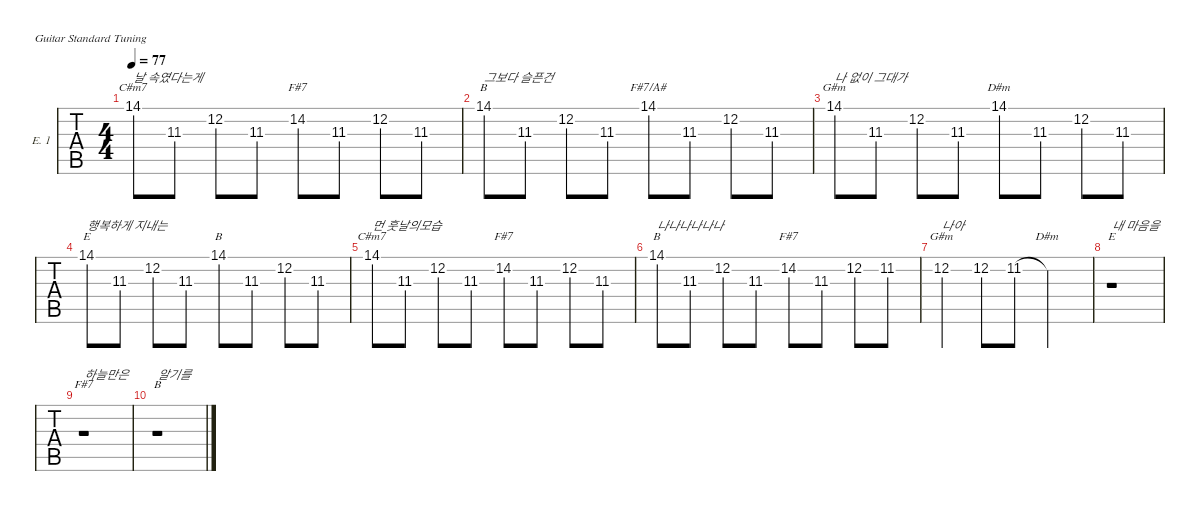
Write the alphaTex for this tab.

\defaultSystemsLayout 4
\hideDynamics
\bracketExtendMode nobrackets
\firstSystemTrackNameOrientation horizontal
\track ("Distortion Guitar" "E. 1") {defaultSystemsLayout 4 instrument distortionguitar}
\staff {tabs}
\tuning (E4 B3 G3 D3 A2 E2)
\chord ("B" 2 4 4 4 2 x) {showdiagram false showfingering false barre 2}
\chord ("E" 0 0 1 2 2 0) {showdiagram false showfingering false}
\chord ("C#m7" 4 5 4 6 4 x) {firstfret 4 showdiagram false showfingering false barre (4 4)}
\chord ("F#7" 2 2 3 2 4 2) {showdiagram false showfingering false barre (2 2 2)}
\chord ("F#7/A#" 2 2 3 2 4 2) {showdiagram false showfingering false barre (2 2 2)}
\chord ("G#m" 11 12 13 13 11 x) {firstfret 11 showdiagram false showfingering false barre 11}
\chord ("D#m" 6 7 8 8 6 x) {firstfret 6 showdiagram false showfingering false barre 6}
\ts (4 4)
\tempo 77
\clef g2
\ks c
14.1{acc #}.8{ch "C#m7" txt "날 속였다는게" dy mf} 11.3{acc #}.8 12.2.8 11.3{acc #}.8 14.2{acc #}.8{ch "F#7"} 11.3{acc #}.8 12.2.8 11.3{acc #}.8 |
14.1{acc #}.8{ch "B" txt "그보다 슬픈건"} 11.3{acc #}.8 12.2.8 11.3{acc #}.8 14.1{acc #}.8{ch "F#7/A#"} 11.3{acc #}.8 12.2.8 11.3{acc #}.8 |
14.1{acc #}.8{ch "G#m" txt "나 없이 그대가"} 11.3{acc #}.8 12.2.8 11.3{acc #}.8 14.1{acc #}.8{ch "D#m"} 11.3{acc #}.8 12.2.8 11.3{acc #}.8 |
14.1{acc #}.8{ch "E" txt "행복하게 지내는"} 11.3{acc #}.8 12.2.8 11.3{acc #}.8 14.1{acc #}.8{ch "B"} 11.3{acc #}.8 12.2.8 11.3{acc #}.8 |
14.1{acc #}.8{ch "C#m7" txt "먼 훗날의모습"} 11.3{acc #}.8 12.2.8 11.3{acc #}.8 14.2{acc #}.8{ch "F#7"} 11.3{acc #}.8 12.2.8 11.3{acc #}.8 |
14.1{acc #}.8{ch "B" txt "나나나나나나"} 11.3{acc #}.8 12.2.8 11.3{acc #}.8 14.2{acc #}.8{ch "F#7"} 11.3{acc #}.8 12.2.8 11.2{acc #}.8 |
12.2.4{ch "G#m" txt "나아"} 12.2.8 11.2{acc #}.8 11.2{t acc #}.2{ch "D#m"} |
r.1{ch "E" txt "내 마음을"} |
r.1{ch "F#7" txt "하늘만은"} |
r.1{ch "B" txt "알기를"}
